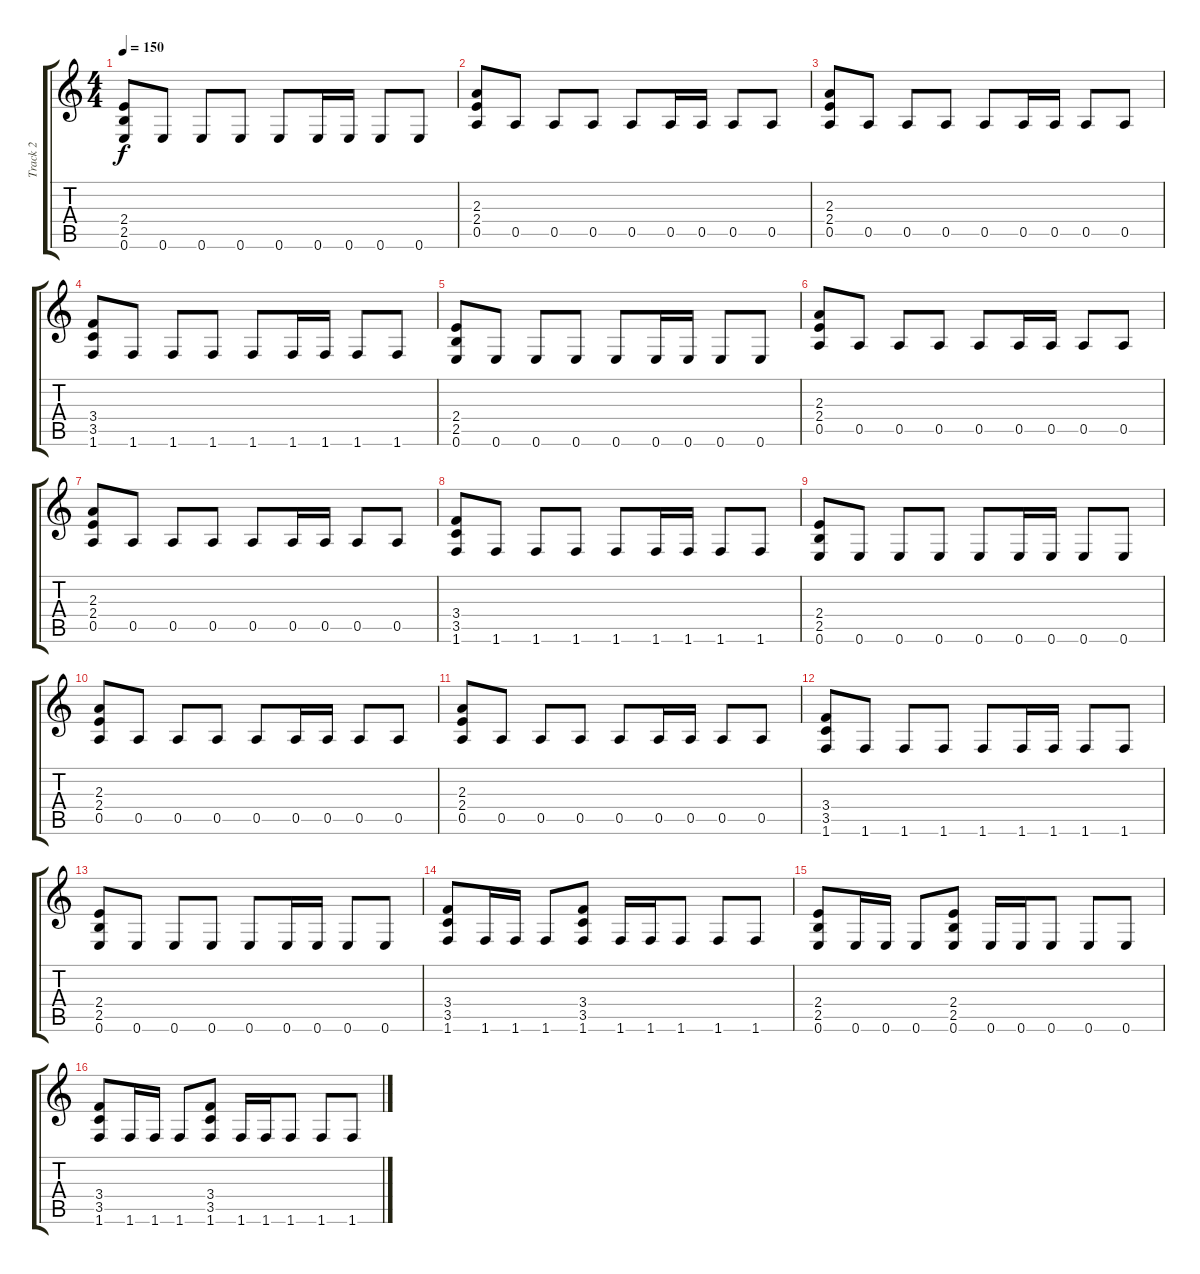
\track ("Track 2" "Track 2") {instrument distortionguitar}
\staff {score tabs}
\tuning (E4 B3 G3 D3 A2 E2) {hide}
\ts (4 4)
\tempo 150
\clef g2
\ks c
(2.4 2.5 0.6).8{dy f} 0.6.8 0.6.8 0.6.8 0.6.8 0.6.16 0.6.16 0.6.8 0.6.8 |
(2.3 2.4 0.5).8 0.5.8 0.5.8 0.5.8 0.5.8 0.5.16 0.5.16 0.5.8 0.5.8 |
(2.3 2.4 0.5).8 0.5.8 0.5.8 0.5.8 0.5.8 0.5.16 0.5.16 0.5.8 0.5.8 |
(3.4 3.5 1.6).8 1.6.8 1.6.8 1.6.8 1.6.8 1.6.16 1.6.16 1.6.8 1.6.8 |
(2.4 2.5 0.6).8 0.6.8 0.6.8 0.6.8 0.6.8 0.6.16 0.6.16 0.6.8 0.6.8 |
(2.3 2.4 0.5).8 0.5.8 0.5.8 0.5.8 0.5.8 0.5.16 0.5.16 0.5.8 0.5.8 |
(2.3 2.4 0.5).8 0.5.8 0.5.8 0.5.8 0.5.8 0.5.16 0.5.16 0.5.8 0.5.8 |
(3.4 3.5 1.6).8 1.6.8 1.6.8 1.6.8 1.6.8 1.6.16 1.6.16 1.6.8 1.6.8 |
(2.4 2.5 0.6).8 0.6.8 0.6.8 0.6.8 0.6.8 0.6.16 0.6.16 0.6.8 0.6.8 |
(2.3 2.4 0.5).8 0.5.8 0.5.8 0.5.8 0.5.8 0.5.16 0.5.16 0.5.8 0.5.8 |
(2.3 2.4 0.5).8 0.5.8 0.5.8 0.5.8 0.5.8 0.5.16 0.5.16 0.5.8 0.5.8 |
(3.4 3.5 1.6).8 1.6.8 1.6.8 1.6.8 1.6.8 1.6.16 1.6.16 1.6.8 1.6.8 |
(2.4 2.5 0.6).8 0.6.8 0.6.8 0.6.8 0.6.8 0.6.16 0.6.16 0.6.8 0.6.8 |
(3.4 3.5 1.6).8 1.6.16 1.6.16 1.6.8 (3.4 3.5 1.6).8 1.6.16 1.6.16 1.6.8 1.6.8 1.6.8 |
(2.4 2.5 0.6).8 0.6.16 0.6.16 0.6.8 (2.4 2.5 0.6).8 0.6.16 0.6.16 0.6.8 0.6.8 0.6.8 |
(3.4 3.5 1.6).8 1.6.16 1.6.16 1.6.8 (3.4 3.5 1.6).8 1.6.16 1.6.16 1.6.8 1.6.8 1.6.8
